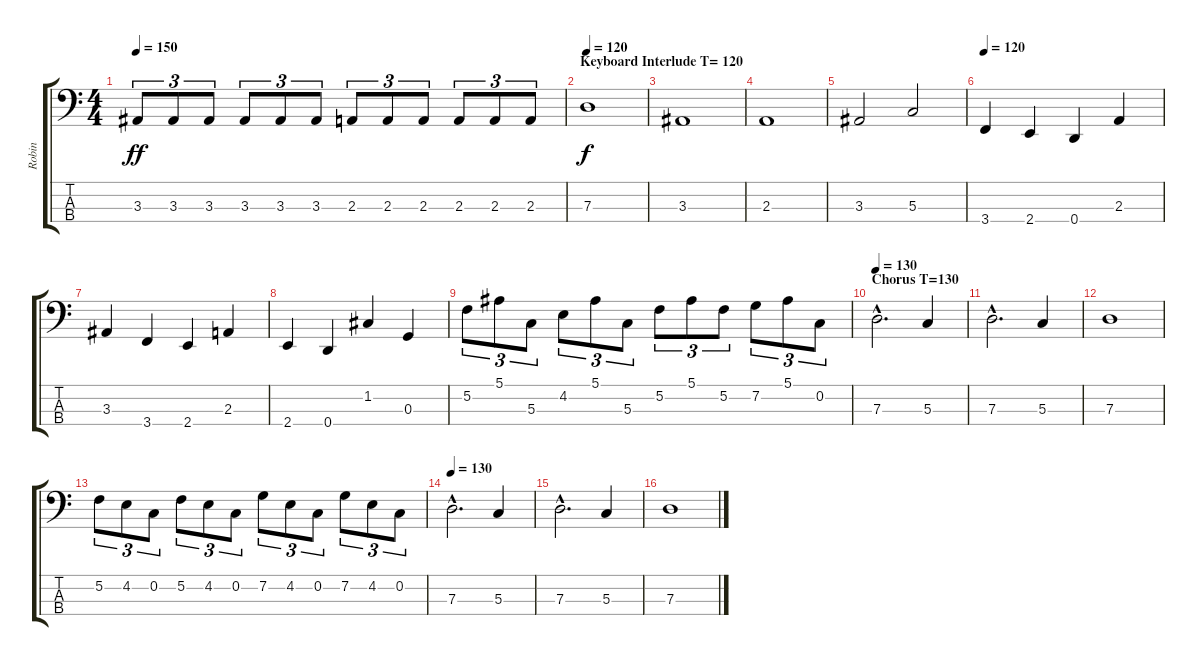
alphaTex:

\track ("Robin" "Robin") {instrument electricbasspick}
\staff {score tabs}
\tuning (F2 C2 G1 D1) {hide}
\ts (4 4)
\tempo 150
\clef f4
\ks c
3.3.8{tu (3 2) dy ff} 3.3.8{tu (3 2)} 3.3.8{tu (3 2)} 3.3.8{tu (3 2)} 3.3.8{tu (3 2)} 3.3.8{tu (3 2)} 2.3.8{tu (3 2)} 2.3.8{tu (3 2)} 2.3.8{tu (3 2)} 2.3.8{tu (3 2)} 2.3.8{tu (3 2)} 2.3.8{tu (3 2)} |
\section ("" "Keyboard Interlude T= 120")
\tempo 120
7.3.1{dy f} |
3.3.1 |
2.3.1 |
3.3.2 5.3.2 |
\tempo 120
3.4.4 2.4.4 0.4.4 2.3.4 |
3.3.4 3.4.4 2.4.4 2.3.4 |
2.4.4 0.4.4 1.2.4 0.3.4 |
5.2.8{tu (3 2)} 5.1.8{tu (3 2)} 5.3.8{tu (3 2)} 4.2.8{tu (3 2)} 5.1.8{tu (3 2)} 5.3.8{tu (3 2)} 5.2.8{tu (3 2)} 5.1.8{tu (3 2)} 5.2.8{tu (3 2)} 7.2.8{tu (3 2)} 5.1.8{tu (3 2)} 0.2.8{tu (3 2)} |
\section ("" "Chorus T=130")
\tempo 130
7.3{hac}.2{d} 5.3.4 |
7.3{hac}.2{d} 5.3.4 |
7.3.1 |
5.2.8{tu (3 2)} 4.2.8{tu (3 2)} 0.2.8{tu (3 2)} 5.2.8{tu (3 2)} 4.2.8{tu (3 2)} 0.2.8{tu (3 2)} 7.2.8{tu (3 2)} 4.2.8{tu (3 2)} 0.2.8{tu (3 2)} 7.2.8{tu (3 2)} 4.2.8{tu (3 2)} 0.2.8{tu (3 2)} |
\tempo 130
7.3{hac}.2{d} 5.3.4 |
7.3{hac}.2{d} 5.3.4 |
7.3.1
